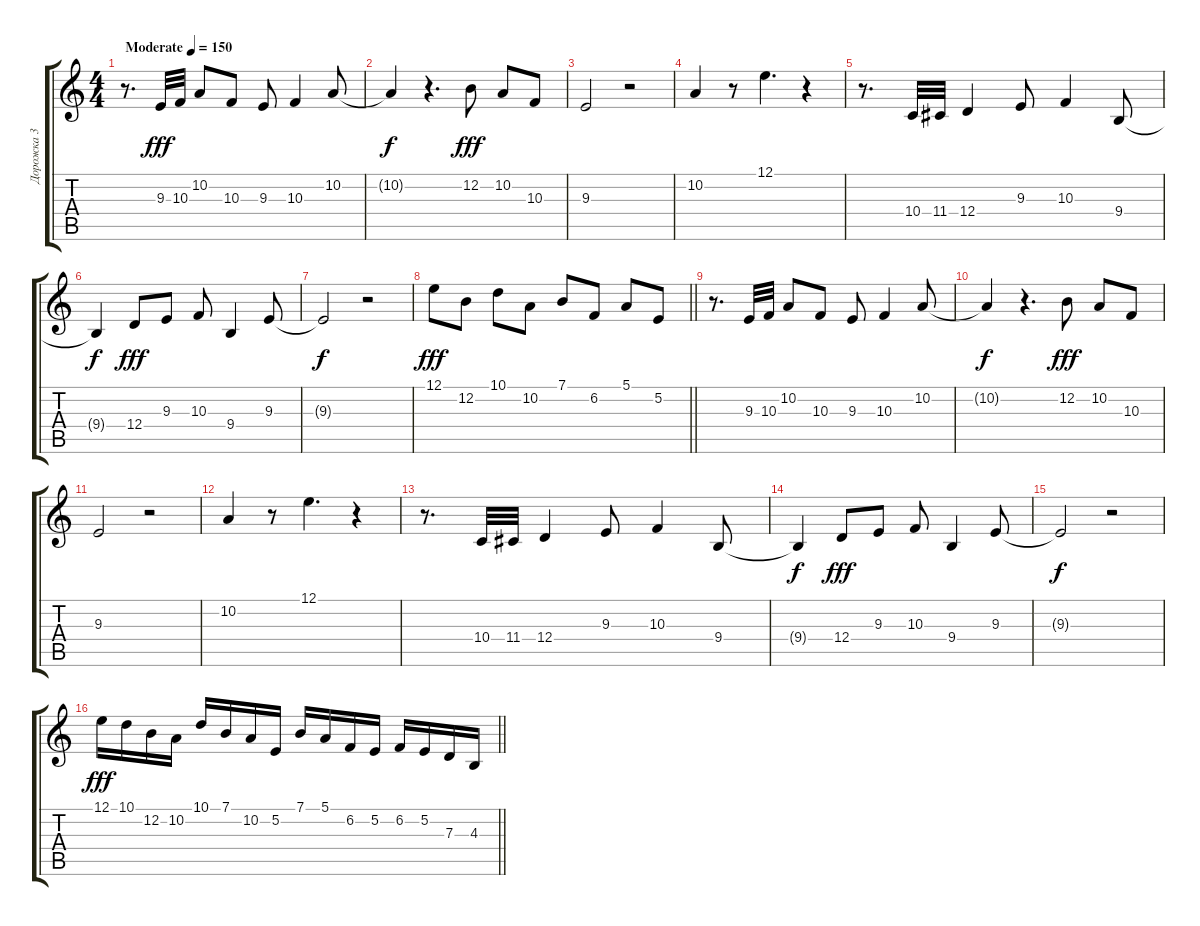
\track ("Дорожка 3" "Дорожка 3") {instrument lead1square}
\staff {score tabs}
\tuning (E4 B3 G3 D3 A2 E2) {hide}
\ts (4 4)
\tempo (150 "Moderate")
\clef g2
\ks c
r.8{d dy fff instrument lead1square} 9.3.32 10.3.32 10.2.8 10.3.8 9.3.8 10.3.4 10.2.8 |
10.2{t}.4{dy f} r.4{d} 12.2.8{dy fff} 10.2.8 10.3.8 |
9.3.2 r.2 |
10.2.4 r.8 12.1.4{d} r.4 |
r.8{d} 10.4.32 11.4.32 12.4.4 9.3.8 10.3.4 9.4.8 |
9.4{t}.4{dy f} 12.4.8{dy fff} 9.3.8 10.3.8 9.4.4 9.3.8 |
9.3{t}.2{dy f} r.2 |
\barLineRight lightlight
12.1.8{dy fff} 12.2.8 10.1.8 10.2.8 7.1.8 6.2.8 5.1.8 5.2.8 |
r.8{d} 9.3.32 10.3.32 10.2.8 10.3.8 9.3.8 10.3.4 10.2.8 |
10.2{t}.4{dy f} r.4{d} 12.2.8{dy fff} 10.2.8 10.3.8 |
9.3.2 r.2 |
10.2.4 r.8 12.1.4{d} r.4 |
r.8{d} 10.4.32 11.4.32 12.4.4 9.3.8 10.3.4 9.4.8 |
9.4{t}.4{dy f} 12.4.8{dy fff} 9.3.8 10.3.8 9.4.4 9.3.8 |
9.3{t}.2{dy f} r.2 |
\barLineRight lightlight
12.1.16{dy fff} 10.1.16 12.2.16 10.2.16 10.1.16 7.1.16 10.2.16 5.2.16 7.1.16 5.1.16 6.2.16 5.2.16 6.2.16 5.2.16 7.3.16 4.3.16
